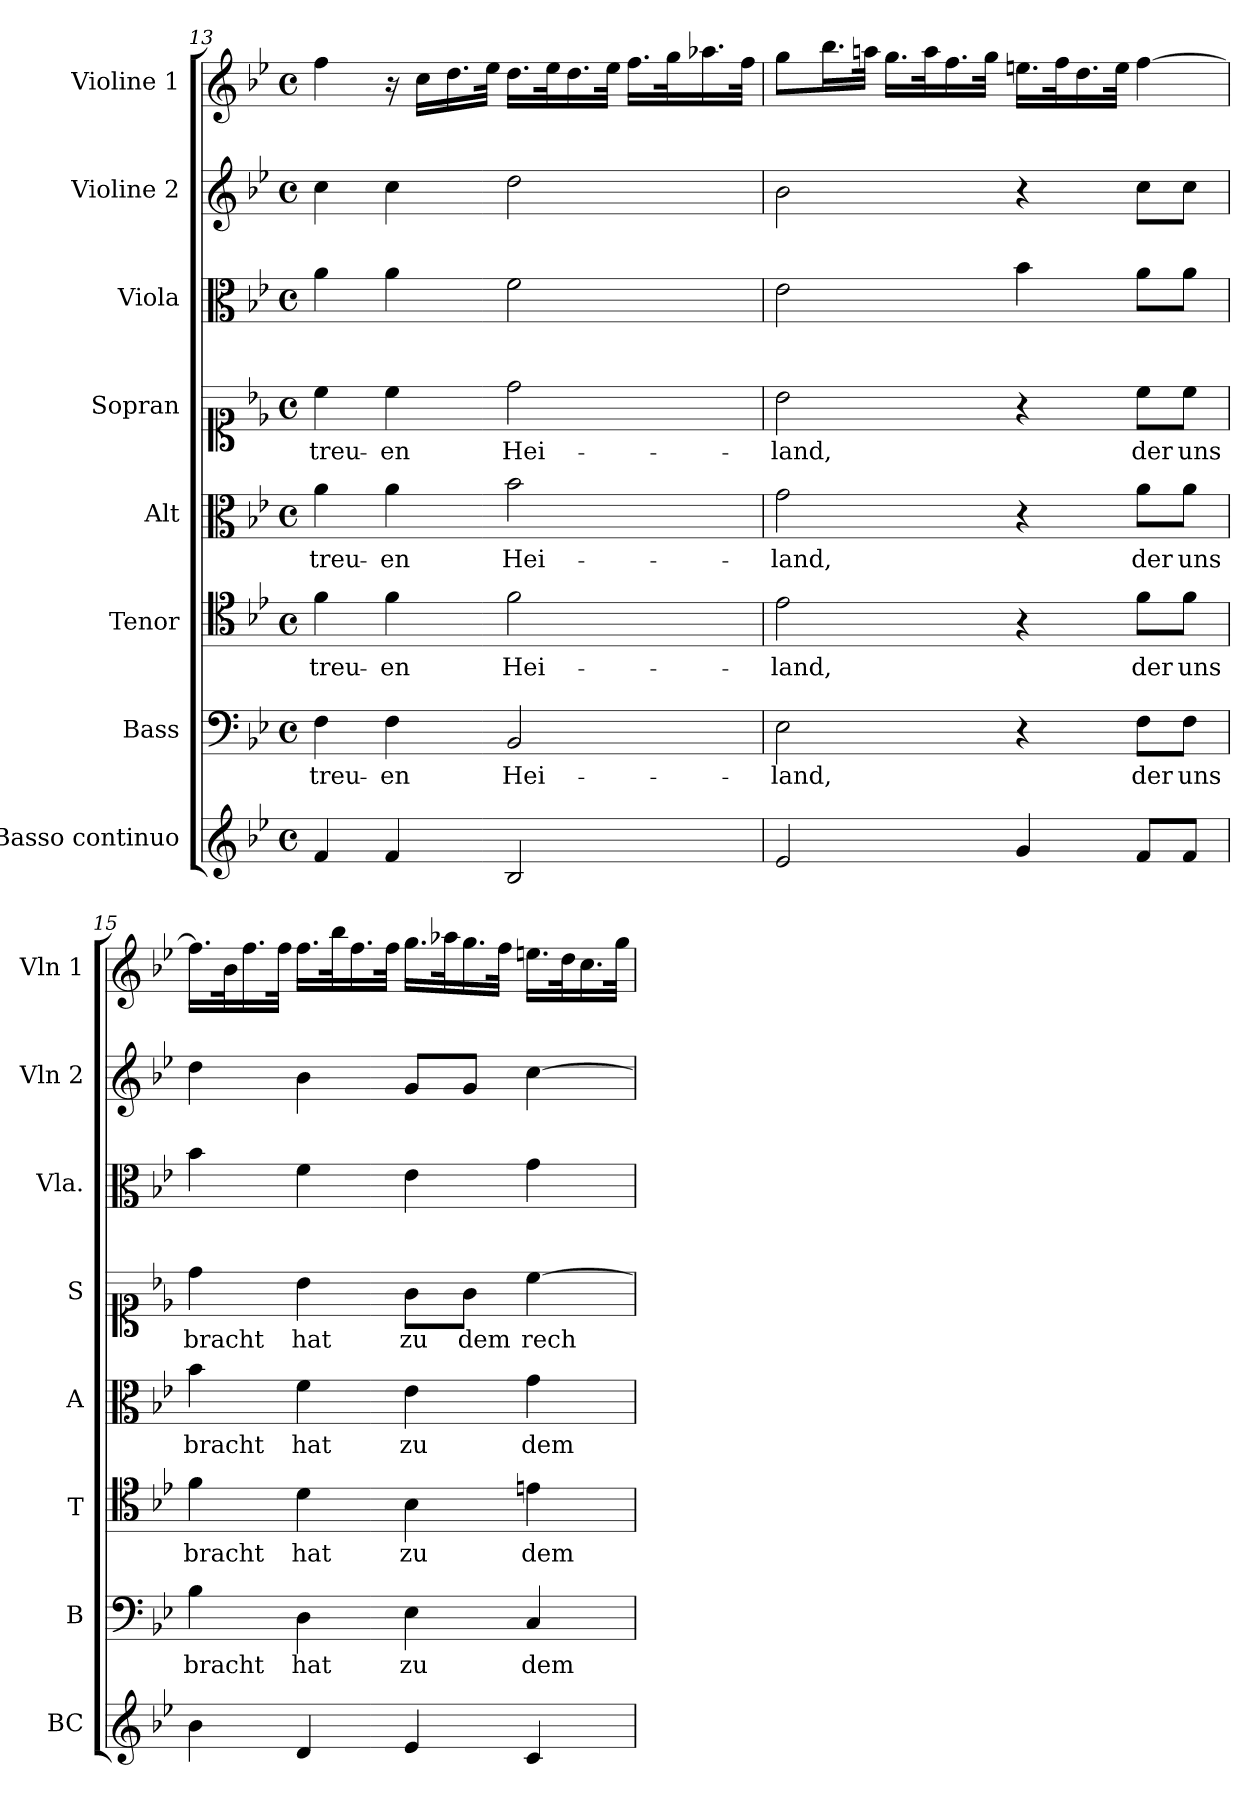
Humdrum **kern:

**kern	**kern	**text	**kern	**text	**kern	**text	**kern	**text	**kern	**kern	**kern
*part8	*part7	*part7	*part6	*part6	*part5	*part5	*part4	*part4	*part3	*part2	*part1
*staff8	*staff7	*staff7	*staff6	*staff6	*staff5	*staff5	*staff4	*staff4	*staff3	*staff2	*staff1
*I"Basso continuo	*I"Bass	*	*I"Tenor	*	*I"Alt	*	*I"Sopran	*	*I"Viola	*I"Violine 2	*I"Violine 1
*I'BC	*I'B	*	*I'T	*	*I'A	*	*I'S	*	*I'Vla.	*I'Vln 2	*I'Vln 1
*clefG2	*clefF4	*	*clefC4	*	*clefC3	*	*clefC1	*	*clefC3	*clefG2	*clefG2
*k[b-e-]	*k[b-e-]	*	*k[b-e-]	*	*k[b-e-]	*	*k[b-e-]	*	*k[b-e-]	*k[b-e-]	*k[b-e-]
*M4/4	*M4/4	*	*M4/4	*	*M4/4	*	*M4/4	*	*M4/4	*M4/4	*M4/4
*met(c)	*met(c)	*	*met(c)	*	*met(c)	*	*met(c)	*	*met(c)	*met(c)	*met(c)
=13	=13	=13	=13	=13	=13	=13	=13	=13	=13	=13	=13
!	!	!LO:LY:b	!	!LO:LY:b	!	!LO:LY:b	!	!LO:LY:b	!	!	!
4f/	4F\	-treu-	4f\	-treu-	4a\	-treu-	4cc\	-treu-	4a\	4cc\	4ff\
!	!	!LO:LY:b	!	!LO:LY:b	!	!LO:LY:b	!	!LO:LY:b	!	!	!
4f/	4F\	-en	4f\	-en	4a\	-en	4cc\	-en	4a\	4cc\	16r
.	.	.	.	.	.	.	.	.	.	.	16cc\LL
.	.	.	.	.	.	.	.	.	.	.	16.dd\
.	.	.	.	.	.	.	.	.	.	.	32ee-\JJk
!	!	!LO:LY:b	!	!LO:LY:b	!	!LO:LY:b	!	!LO:LY:b	!	!	!
2B-/	2BB-/	Hei-	2f\	Hei-	2b-\	Hei-	2dd\	Hei-	2f\	2dd\	16.dd\LL
.	.	.	.	.	.	.	.	.	.	.	32ee-\K
.	.	.	.	.	.	.	.	.	.	.	16.dd\
.	.	.	.	.	.	.	.	.	.	.	32ee-\JJk
.	.	.	.	.	.	.	.	.	.	.	16.ff\LL
.	.	.	.	.	.	.	.	.	.	.	32gg\K
.	.	.	.	.	.	.	.	.	.	.	16.aa-X\
.	.	.	.	.	.	.	.	.	.	.	32ff\JJk
!!LO:PB:g=z
=14	=14	=14	=14	=14	=14	=14	=14	=14	=14	=14	=14
!	!	!LO:LY:b	!	!LO:LY:b	!	!LO:LY:b	!	!LO:LY:b	!	!	!
2e-/	2E-\	-land,	2e-\	-land,	2g\	-land,	2b-\	-land,	2e-\	2b-\	8gg\L
.	.	.	.	.	.	.	.	.	.	.	16.bb-\L
.	.	.	.	.	.	.	.	.	.	.	32aan\JJk
.	.	.	.	.	.	.	.	.	.	.	16.gg\LL
.	.	.	.	.	.	.	.	.	.	.	32aa\K
.	.	.	.	.	.	.	.	.	.	.	16.ff\
.	.	.	.	.	.	.	.	.	.	.	32gg\JJk
4g/	4r	.	4r	.	4r	.	4r	.	4b-\	4r	16.een\LL
.	.	.	.	.	.	.	.	.	.	.	32ff\K
.	.	.	.	.	.	.	.	.	.	.	16.dd\
.	.	.	.	.	.	.	.	.	.	.	32ee\JJk
!	!	!LO:LY:b	!	!LO:LY:b	!	!LO:LY:b	!	!LO:LY:b	!	!	!
8f/L	8F\L	der	8f\L	der	8a\L	der	8cc\L	der	8a\L	8cc\L	[4ff\
!	!	!LO:LY:b	!	!LO:LY:b	!	!LO:LY:b	!	!LO:LY:b	!	!	!
8f/J	8F\J	uns	8f\J	uns	8a\J	uns	8cc\J	uns	8a\J	8cc\J	.
=15	=15	=15	=15	=15	=15	=15	=15	=15	=15	=15	=15
!	!	!LO:LY:b	!	!LO:LY:b	!	!LO:LY:b	!	!LO:LY:b	!	!	!
4b-\	4B-\	bracht	4f\	bracht	4b-\	bracht	4dd\	bracht	4b-\	4dd\	16.ff\LL]
.	.	.	.	.	.	.	.	.	.	.	32b-\K
.	.	.	.	.	.	.	.	.	.	.	16.ff\
.	.	.	.	.	.	.	.	.	.	.	32ff\JJk
!	!	!LO:LY:b	!	!LO:LY:b	!	!LO:LY:b	!	!LO:LY:b	!	!	!
4d/	4D\	hat	4d\	hat	4f\	hat	4b-\	hat	4f\	4b-\	16.ff\LL
.	.	.	.	.	.	.	.	.	.	.	32bb-\K
.	.	.	.	.	.	.	.	.	.	.	16.ff\
.	.	.	.	.	.	.	.	.	.	.	32ff\JJk
!	!	!LO:LY:b	!	!LO:LY:b	!	!LO:LY:b	!	!LO:LY:b	!	!	!
4e-/	4E-\	zu	4B-\	zu	4e-\	zu	8g\L	zu	4e-\	8g/L	16.gg\LL
.	.	.	.	.	.	.	.	.	.	.	32aa-X\K
!	!	!	!	!	!	!	!	!LO:LY:b	!	!	!
.	.	.	.	.	.	.	8g\J	dem	.	8g/J	16.gg\
.	.	.	.	.	.	.	.	.	.	.	32ff\JJk
!	!	!LO:LY:b	!	!LO:LY:b	!	!LO:LY:b	!	!LO:LY:b	!	!	!
4c/	4C/	dem	4en\	dem	4g\	dem	[4cc\	rech-	4g\	[4cc\	16.een\LL
.	.	.	.	.	.	.	.	.	.	.	32dd\K
.	.	.	.	.	.	.	.	.	.	.	16.cc\
.	.	.	.	.	.	.	.	.	.	.	32gg\JJk
=	=	=	=	=	=	=	=	=	=	=	=
*-	*-	*-	*-	*-	*-	*-	*-	*-	*-	*-	*-
